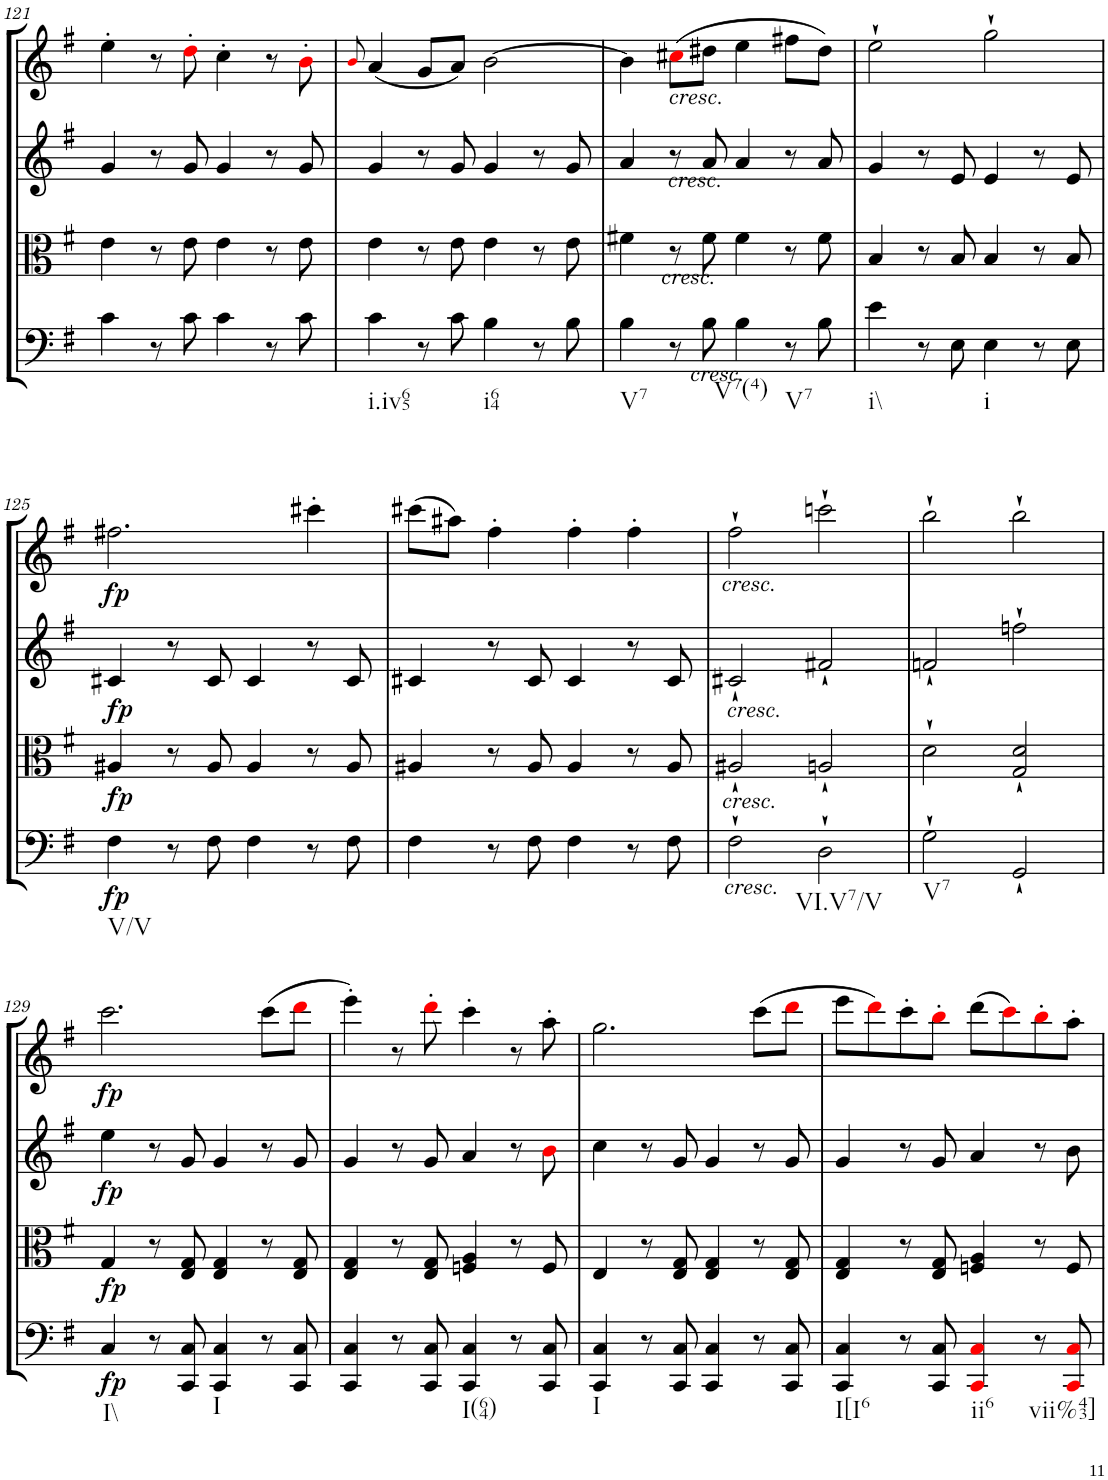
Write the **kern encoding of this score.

**kern	**dynam	**kern	**dynam	**kern	**dynam	**kern	**dynam
*part4	*part4	*part3	*part3	*part2	*part2	*part1	*part1
*staff4	*staff4	*staff3	*staff3	*staff2	*staff2	*staff1	*staff1
*I"Violoncello.	*	*I"Viola	*	*I"Violin II.	*	*I"Violin I.	*
*I'Vc	*	*I'Vla	*	*I'Vln	*	*I'Vln	*
!!LO:PB:g=z
*clefF4	*	*clefC3	*	*clefG2	*	*clefG2	*
*k[f#]	*	*k[f#]	*	*k[f#]	*	*k[f#]	*
*M2/2	*	*M2/2	*	*M2/2	*	*M2/2	*
*met(c|)	*	*met(c|)	*	*met(c|)	*	*met(c|)	*
=121	=121	=121	=121	=121	=121	=121	=121
4c\	.	4e\	.	4g/	.	4ee'\	.
8r	.	8r	.	8r	.	8r	.
8c\	.	8e\	.	8g/	.	8dd'i\	.
4c\	.	4e\	.	4g/	.	4cc'\	.
8r	.	8r	.	8r	.	8r	.
8c\	.	8e\	.	8g/	.	8b'i\	.
=122	=122	=122	=122	=122	=122	=122	=122
.	.	.	.	.	.	8qbi/	.
!LO:TX:b:t=i.iv65	!	!	!	!	!	!	!
4c\	.	4e\	.	4g/	.	(4a/	.
8r	.	8r	.	8r	.	8g/L	.
8c\	.	8e\	.	8g/	.	8a/J)	.
!LO:TX:b:t=i64	!	!	!	!	!	!	!
4B\	.	4e\	.	4g/	.	[2b\	.
8r	.	8r	.	8r	.	.	.
8B\	.	8e\	.	8g/	.	.	.
=123	=123	=123	=123	=123	=123	=123	=123
!LO:TX:b:t=V7	!	!	!	!	!	!	!
4B\	.	4f#X\	.	4a/	.	4b\]	.
!	!	!	!	!	!	!LO:TX:b:i:t=cresc.	!
!	!	!	!	!LO:TX:a:i:t=cresc.	!	!	!
!	!	!LO:TX:a:i:t=cresc.	!	!	!	!	!
!LO:TX:a:i:t=cresc.	!	!	!	!	!	!	!
8r	.	8r	.	8r	.	(8cc#Xi\L	.
8B\	.	8f#\	.	8a/	.	8dd#X\J	.
!LO:TX:b:t=V7(4)	!	!	!	!	!	!	!
4B\	.	4f#\	.	4a/	.	4ee\	.
!LO:TX:b:t=V7	!	!	!	!	!	!	!
8r	.	8r	.	8r	.	8ff#X\L	.
8B\	.	8f#\	.	8a/	.	8dd#\J)	.
=124	=124	=124	=124	=124	=124	=124	=124
!LO:TX:b:t=i\\	!	!	!	!	!	!	!
4e\	.	4B/	.	4g/	.	2ee`\	.
8r	.	8r	.	8r	.	.	.
8E\	.	8B/	.	8e/	.	.	.
!LO:TX:b:t=i	!	!	!	!	!	!	!
4E\	.	4B/	.	4e/	.	2gg`\	.
8r	.	8r	.	8r	.	.	.
8E\	.	8B/	.	8e/	.	.	.
!!LO:LB:g=z
=125	=125	=125	=125	=125	=125	=125	=125
!LO:TX:b:t=V/V	!	!	!	!	!	!	!
!	!LO:DY:b	!	!LO:DY:a	!	!	!	!
!	!	!	!LO:DY:n=1:b	!	!	!	!LO:DY:b
4F#\	fp	4A#X/	fp fp	4c#X/	.	2.ff#X\	fp
8r	.	8r	.	8r	.	.	.
8F#\	.	8A#/	.	8c#/	.	.	.
4F#\	.	4A#/	.	4c#/	.	.	.
8r	.	8r	.	8r	.	4ccc#X'\	.
8F#\	.	8A#/	.	8c#/	.	.	.
=126	=126	=126	=126	=126	=126	=126	=126
4F#\	.	4A#X/	.	4c#X/	.	(8ccc#X\L	.
.	.	.	.	.	.	8aa#X\J)	.
8r	.	8r	.	8r	.	4ff#'\	.
8F#\	.	8A#/	.	8c#/	.	.	.
4F#\	.	4A#/	.	4c#/	.	4ff#'\	.
8r	.	8r	.	8r	.	4ff#'\	.
8F#\	.	8A#/	.	8c#/	.	.	.
=127	=127	=127	=127	=127	=127	=127	=127
!	!	!	!	!	!	!LO:TX:b:i:t=cresc.	!
!	!	!	!	!LO:TX:b:i:t=cresc.	!	!	!
!	!	!LO:TX:b:i:t=cresc.	!	!	!	!	!
!LO:TX:b:i:t=cresc.	!	!	!	!	!	!	!
2F#`\	.	2A#X`/	.	2c#X`/	.	2ff#`\	.
!LO:TX:b:t=VI.V7/V	!	!	!	!	!	!	!
2D`\	.	2An`/	.	2f#X`/	.	2cccn`\	.
=128	=128	=128	=128	=128	=128	=128	=128
!LO:TX:b:t=V7	!	!	!	!	!	!	!
2G`\	.	2d`\	.	2fn`/	.	2bb`\	.
2GG`/	.	2G/` 2d/`	.	2ffn`\	.	2bb`\	.
!!LO:LB:g=z
=129	=129	=129	=129	=129	=129	=129	=129
!LO:TX:b:t=I\\	!	!	!	!	!	!	!
!	!LO:DY:b	!	!LO:DY:b	!	!LO:DY:b	!	!LO:DY:b
4C/	fp	4G/	fp	4ee\	fp	2.ccc\	fp
8r	.	8r	.	8r	.	.	.
8CC/ 8C/	.	8E/ 8G/	.	8g/	.	.	.
!LO:TX:b:t=I	!	!	!	!	!	!	!
4CC/ 4C/	.	4E/ 4G/	.	4g/	.	.	.
8r	.	8r	.	8r	.	(8ccc\L	.
8CC/ 8C/	.	8E/ 8G/	.	8g/	.	8dddi\J	.
=130	=130	=130	=130	=130	=130	=130	=130
4CC/ 4C/	.	4E/ 4G/	.	4g/	.	4eee'\)	.
8r	.	8r	.	8r	.	8r	.
8CC/ 8C/	.	8E/ 8G/	.	8g/	.	8ddd'i\	.
!LO:TX:b:t=I(64)	!	!	!	!	!	!	!
4CC/ 4C/	.	4Fn/ 4A/	.	4a/	.	4ccc'\	.
8r	.	8r	.	8r	.	8r	.
8CC/ 8C/	.	8F/	.	8bi\	.	8aa'\	.
=131	=131	=131	=131	=131	=131	=131	=131
!LO:TX:b:t=I	!	!	!	!	!	!	!
4CC/ 4C/	.	4E/	.	4cc\	.	2.gg\	.
8r	.	8r	.	8r	.	.	.
8CC/ 8C/	.	8E/ 8G/	.	8g/	.	.	.
4CC/ 4C/	.	4E/ 4G/	.	4g/	.	.	.
8r	.	8r	.	8r	.	(8ccc\L	.
8CC/ 8C/	.	8E/ 8G/	.	8g/	.	8dddi\J	.
=132	=132	=132	=132	=132	=132	=132	=132
!LO:TX:b:t=I[I6	!	!	!	!	!	!	!
4CC/ 4C/	.	4E/ 4G/	.	4g/	.	8eee\L	.
.	.	.	.	.	.	8dddi\)	.
8r	.	8r	.	8r	.	8ccc'\	.
8CC/ 8C/	.	8E/ 8G/	.	8g/	.	8bb'i\J	.
!LO:TX:b:t=ii6	!	!	!	!	!	!	!
4CCi/ 4Ci/	.	4Fn/ 4A/	.	4a/	.	(8ddd\L	.
.	.	.	.	.	.	8ccci\)	.
8r	.	8r	.	8r	.	8bb'i\	.
!LO:TX:b:t=vii%43]	!	!	!	!	!	!	!
8CCi/ 8Ci/	.	8F/	.	8b\	.	8aa'\J	.
=	=	=	=	=	=	=	=
*-	*-	*-	*-	*-	*-	*-	*-
